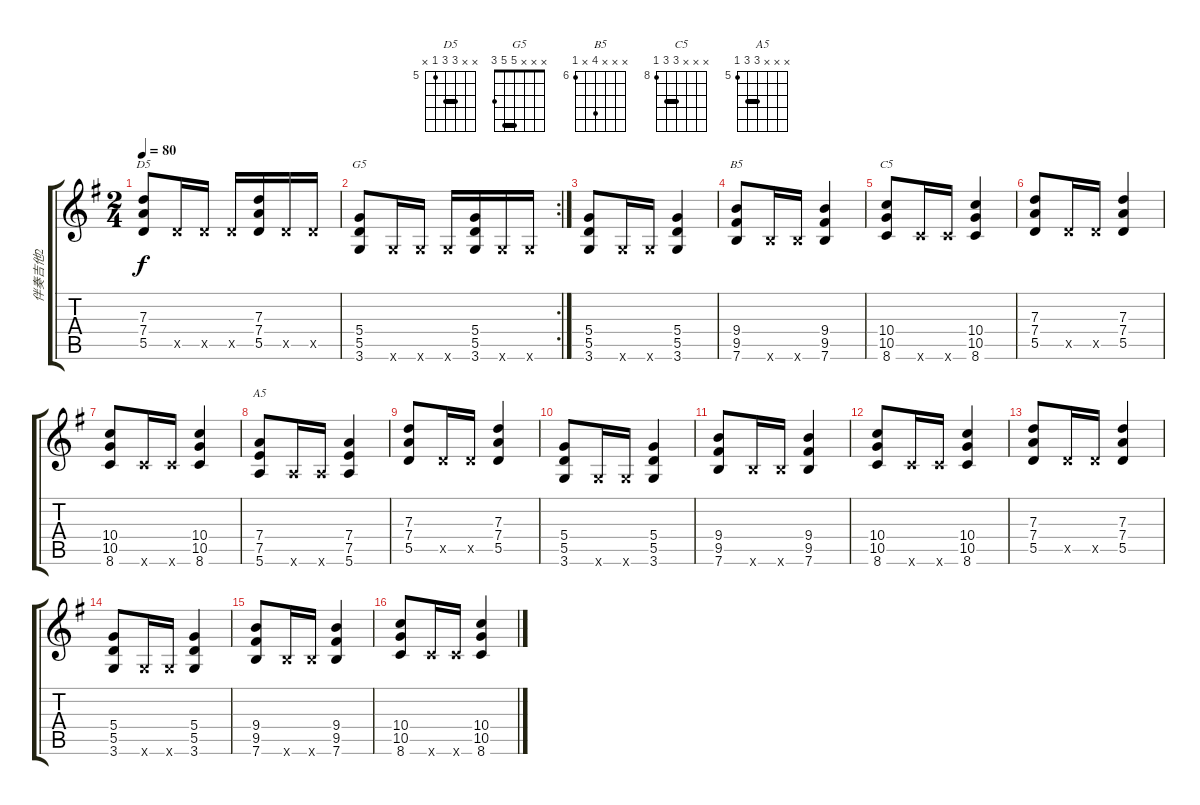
\track ("伴奏吉他2" "伴奏吉他2") {instrument electricguitarjazz}
\staff {score tabs}
\tuning (E4 B3 G3 D3 A2 E2) {hide}
\chord ("D5" x x 7 7 5 x) {firstfret 5 barre 7}
\chord ("G5" x x x 5 5 3) {barre 5}
\chord ("B5" x x x 9 x 6) {firstfret 6}
\chord ("C5" x x x 10 10 8) {firstfret 8 barre 10}
\chord ("A5" x x x 7 7 5) {firstfret 5 barre 7}
\ts (2 4)
\tempo 80
\clef g2
\ks g
(7.3 7.4 5.5).8{ch "D5" dy f} 5.5{x}.16 5.5{x}.16 5.5{x}.16 (7.3 7.4 5.5).16 5.5{x}.16 5.5{x}.16 |
\rc 2
(5.4 5.5 3.6).8{ch "G5"} 3.6{x}.16 3.6{x}.16 3.6{x}.16 (5.4 5.5 3.6).16 3.6{x}.16 3.6{x}.16 |
(5.4 5.5 3.6).8 3.6{x}.16 3.6{x}.16 (5.4 5.5 3.6).4 |
(9.4 9.5 7.6).8{ch "B5"} 7.6{x}.16 7.6{x}.16 (9.4 9.5 7.6).4 |
(10.4 10.5 8.6).8{ch "C5"} 8.6{x}.16 8.6{x}.16 (10.4 10.5 8.6).4 |
(7.3 7.4 5.5).8 5.5{x}.16 5.5{x}.16 (7.3 7.4 5.5).4 |
(10.4 10.5 8.6).8 8.6{x}.16 8.6{x}.16 (10.4 10.5 8.6).4 |
(7.4 7.5 5.6).8{ch "A5"} 5.6{x}.16 5.6{x}.16 (7.4 7.5 5.6).4 |
(7.3 7.4 5.5).8 5.5{x}.16 5.5{x}.16 (7.3 7.4 5.5).4 |
(5.4 5.5 3.6).8 3.6{x}.16 3.6{x}.16 (5.4 5.5 3.6).4 |
(9.4 9.5 7.6).8 7.6{x}.16 7.6{x}.16 (9.4 9.5 7.6).4 |
(10.4 10.5 8.6).8 8.6{x}.16 8.6{x}.16 (10.4 10.5 8.6).4 |
(7.3 7.4 5.5).8 5.5{x}.16 5.5{x}.16 (7.3 7.4 5.5).4 |
(5.4 5.5 3.6).8 3.6{x}.16 3.6{x}.16 (5.4 5.5 3.6).4 |
(9.4 9.5 7.6).8 7.6{x}.16 7.6{x}.16 (9.4 9.5 7.6).4 |
(10.4 10.5 8.6).8 8.6{x}.16 8.6{x}.16 (10.4 10.5 8.6).4
